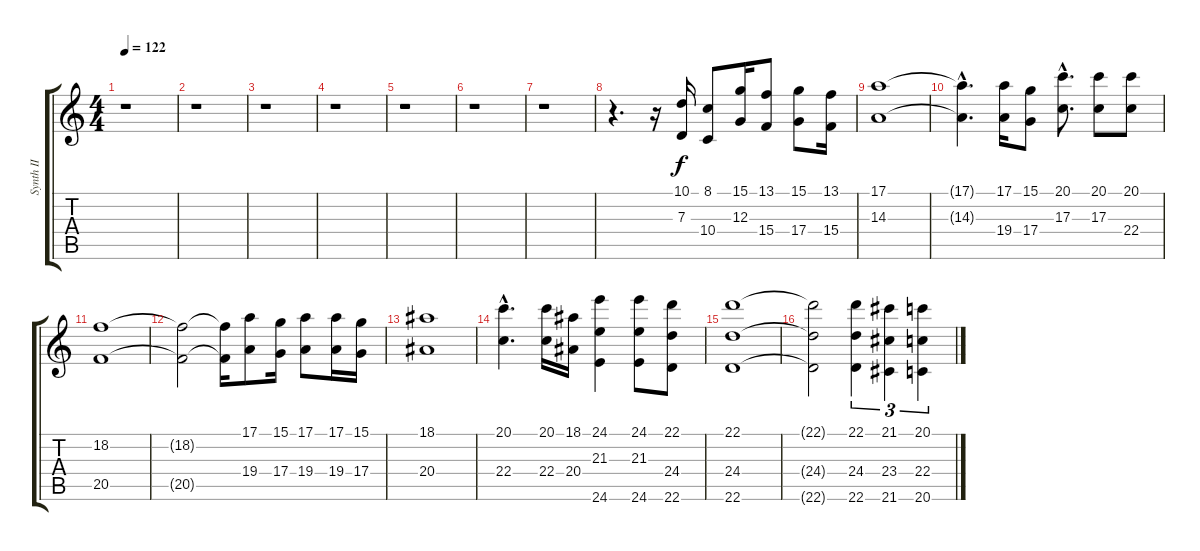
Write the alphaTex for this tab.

\track ("Synth II" "Synth II") {instrument stringensemble1}
\staff {score tabs}
\tuning (E4 B3 G3 D3 A2 E2) {hide}
\ts (4 4)
\tempo 122
\clef g2
\ks c
r.1{dy f} |
r.1 |
r.1 |
r.1 |
r.1 |
r.1 |
r.1 |
r.4{d} r.16 (10.1 7.3).16 (8.1 10.4).8 (15.1 12.3).16 (13.1 15.4).8 (15.1 17.4).8 (13.1 15.4).16 |
(17.1 14.3).1 |
(17.1{hac t} 14.3{hac t}).4{d} (17.1 19.4).16 (15.1 17.4).8 (20.1{hac} 17.3{hac}).8{d} (20.1 17.3).8 (20.1 22.4).8 |
(18.2 20.5).1 |
(18.2{t} 20.5{t}).2 (18.2{t} 20.5{t}).16 (17.1 19.4).8 (15.1 17.4).16 (17.1 19.4).8 (17.1 19.4).16 (15.1 17.4).16 |
(18.1 20.4).1 |
(20.1{hac} 22.4{hac}).4{d} (20.1 22.4).16 (18.1 20.4).16 (24.1 21.3 24.6).4 (24.1 21.3 24.6).8 (22.1 24.4 22.6).8 |
(22.1 24.4 22.6).1 |
(22.1{t} 24.4{t} 22.6{t}).2 (22.1 24.4 22.6).4{tu (3 2)} (21.1 23.4 21.6).4{tu (3 2)} (20.1 22.4 20.6).4{tu (3 2)}
